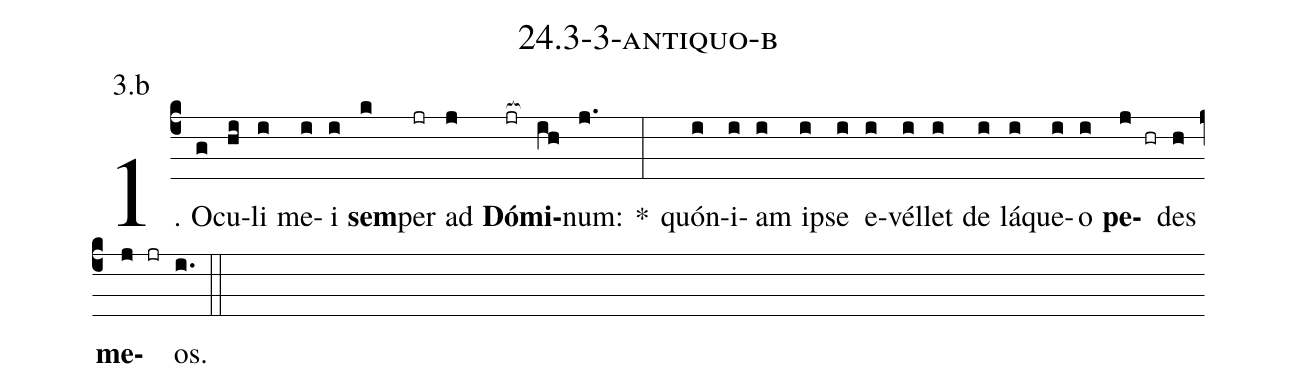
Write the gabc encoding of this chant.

name: 24.3-3-antiquo-b;
annotation: 3.b;
%%
(c4)1. O(g)cu(hi)li(i) me(i)i(i) <b>sem</b>(k)per(jr) ad(j) <b>Dó</b>(jr[ocb:1{])<b>mi</b>(ih[ocb:0}])num:(j.) *(:) quón(i)i(i)am(i) ip(i)se(i) e(i)vél(i)let(i) de(i) lá(i)que(i)o(i) <b>pe</b>(j hr)des(h) <b>me</b>(j jr)os.(i.) (::)


%E(i) u(i) o(j) u(h) a(j) e.(i.) (::)
